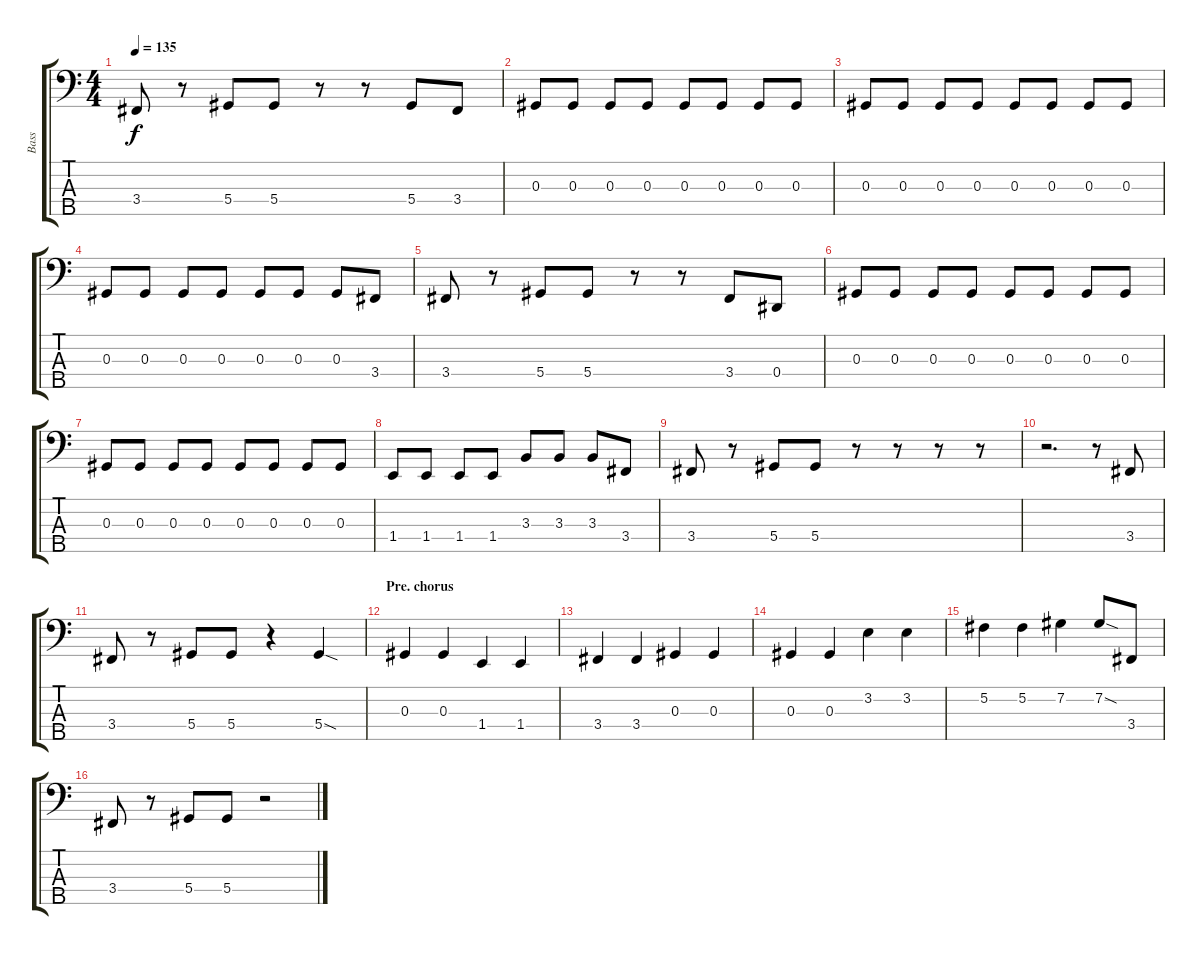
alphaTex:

\track ("Bass" "Bass") {instrument electricbassfinger}
\staff {score tabs}
\tuning (Gb2 Db2 Ab1 Eb1 Bb0) {hide}
\ts (4 4)
\tempo 135
\clef f4
\ks c
3.4.8{dy f} r.8 5.4.8 5.4.8 r.8 r.8 5.4.8 3.4.8 |
0.3.8 0.3.8 0.3.8 0.3.8 0.3.8 0.3.8 0.3.8 0.3.8 |
0.3.8 0.3.8 0.3.8 0.3.8 0.3.8 0.3.8 0.3.8 0.3.8 |
0.3.8 0.3.8 0.3.8 0.3.8 0.3.8 0.3.8 0.3.8 3.4.8 |
3.4.8 r.8 5.4.8 5.4.8 r.8 r.8 3.4.8 0.4.8 |
0.3.8 0.3.8 0.3.8 0.3.8 0.3.8 0.3.8 0.3.8 0.3.8 |
0.3.8 0.3.8 0.3.8 0.3.8 0.3.8 0.3.8 0.3.8 0.3.8 |
1.4.8 1.4.8 1.4.8 1.4.8 3.3.8 3.3.8 3.3.8 3.4.8 |
3.4.8 r.8 5.4.8 5.4.8 r.8 r.8 r.8 r.8 |
r.2{d} r.8 3.4.8 |
3.4.8 r.8 5.4.8 5.4.8 r.4 5.4{sod}.4 |
\section ("" "Pre. chorus")
0.3.4 0.3.4 1.4.4 1.4.4 |
3.4.4 3.4.4 0.3.4 0.3.4 |
0.3.4 0.3.4 3.2.4 3.2.4 |
5.2.4 5.2.4 7.2.4 7.2{sod}.8 3.4.8 |
3.4.8 r.8 5.4.8 5.4.8 r.2
